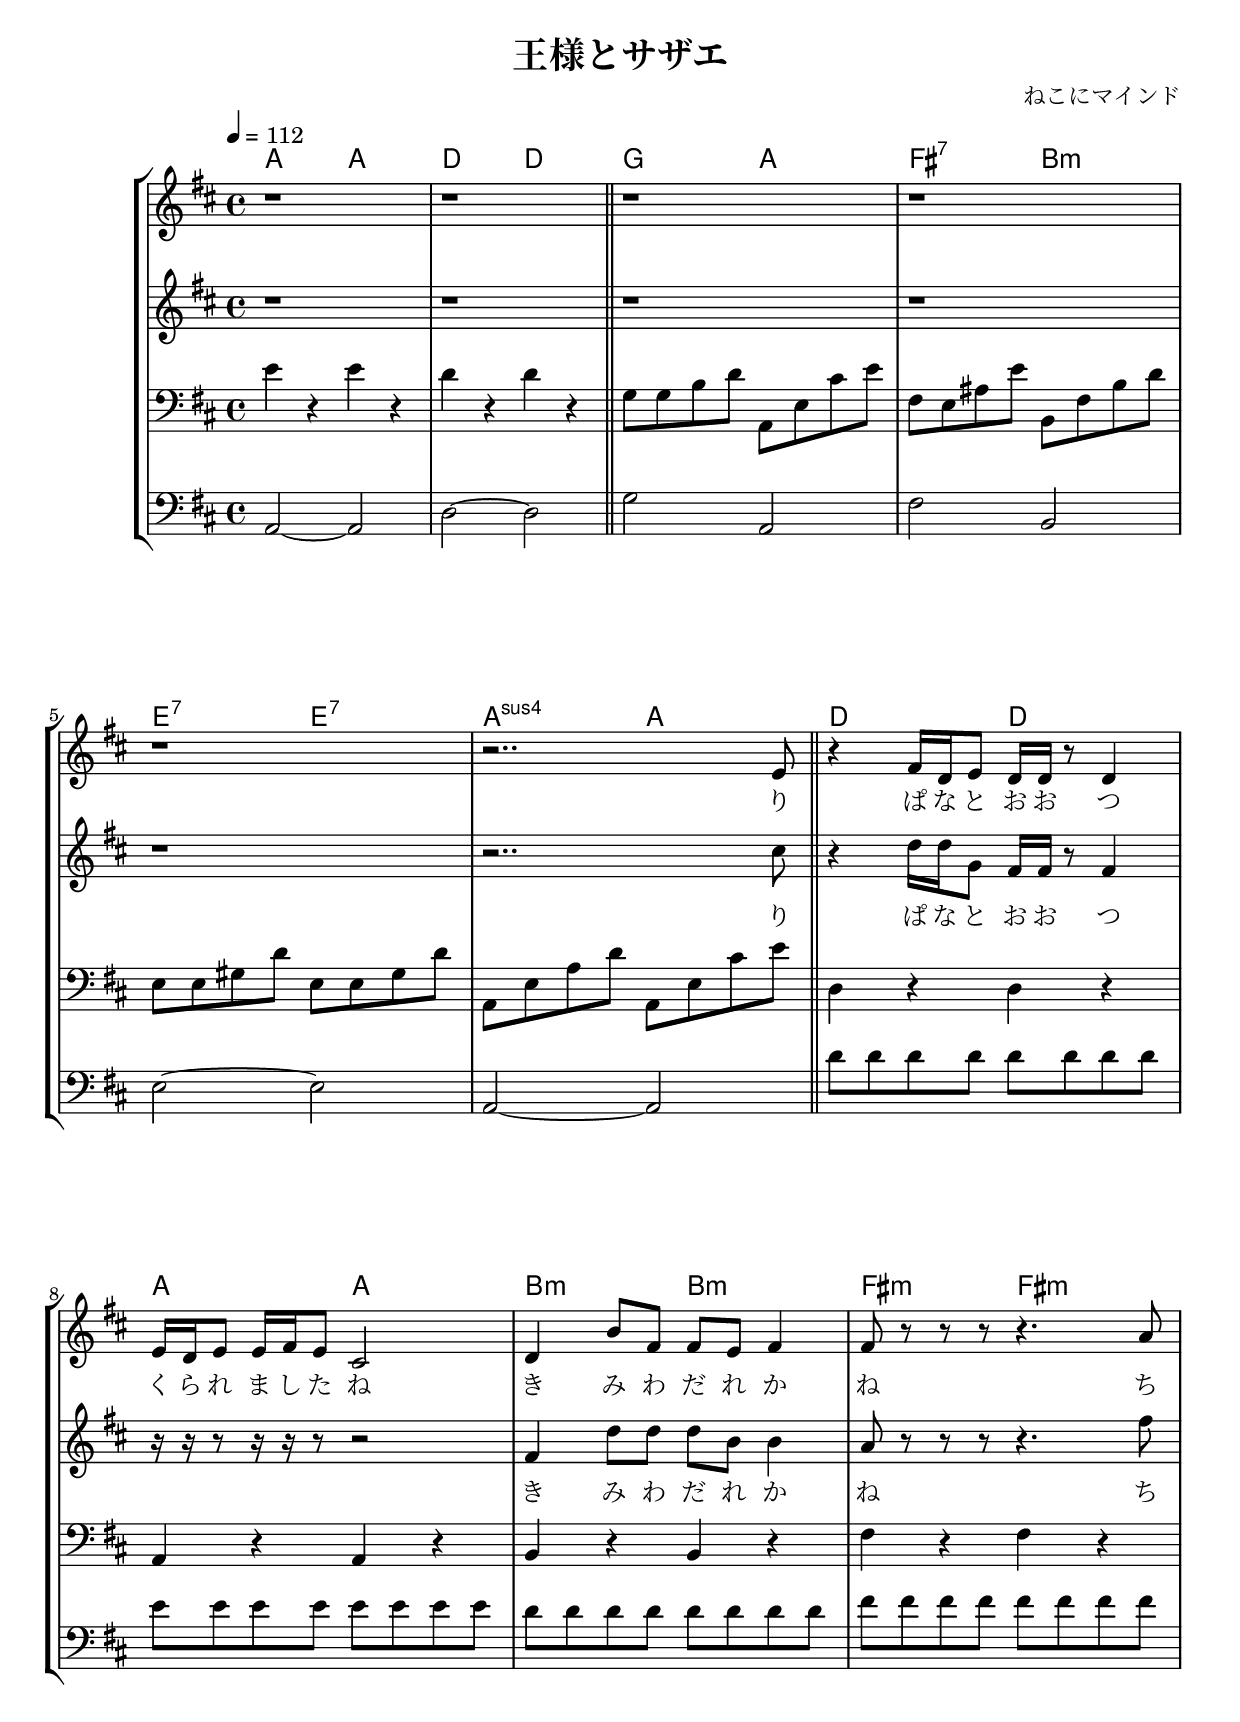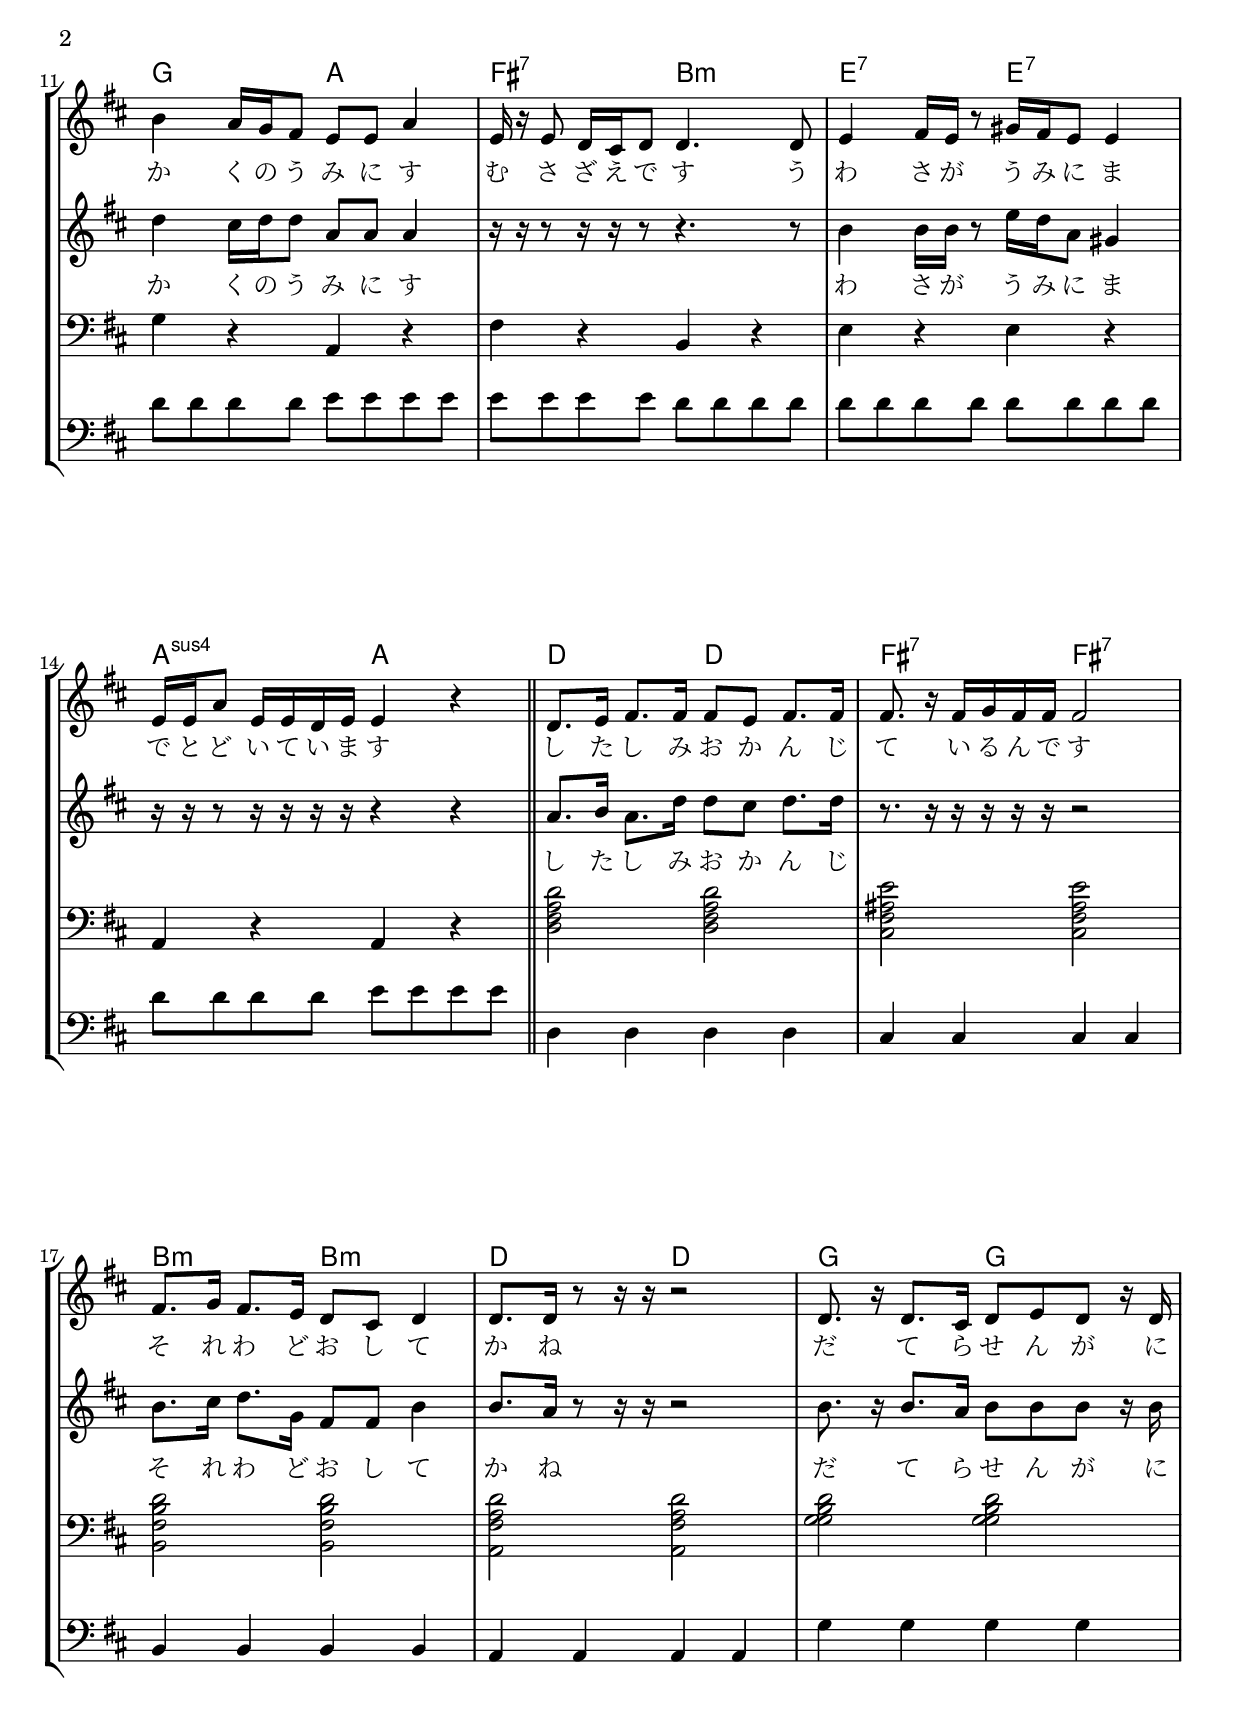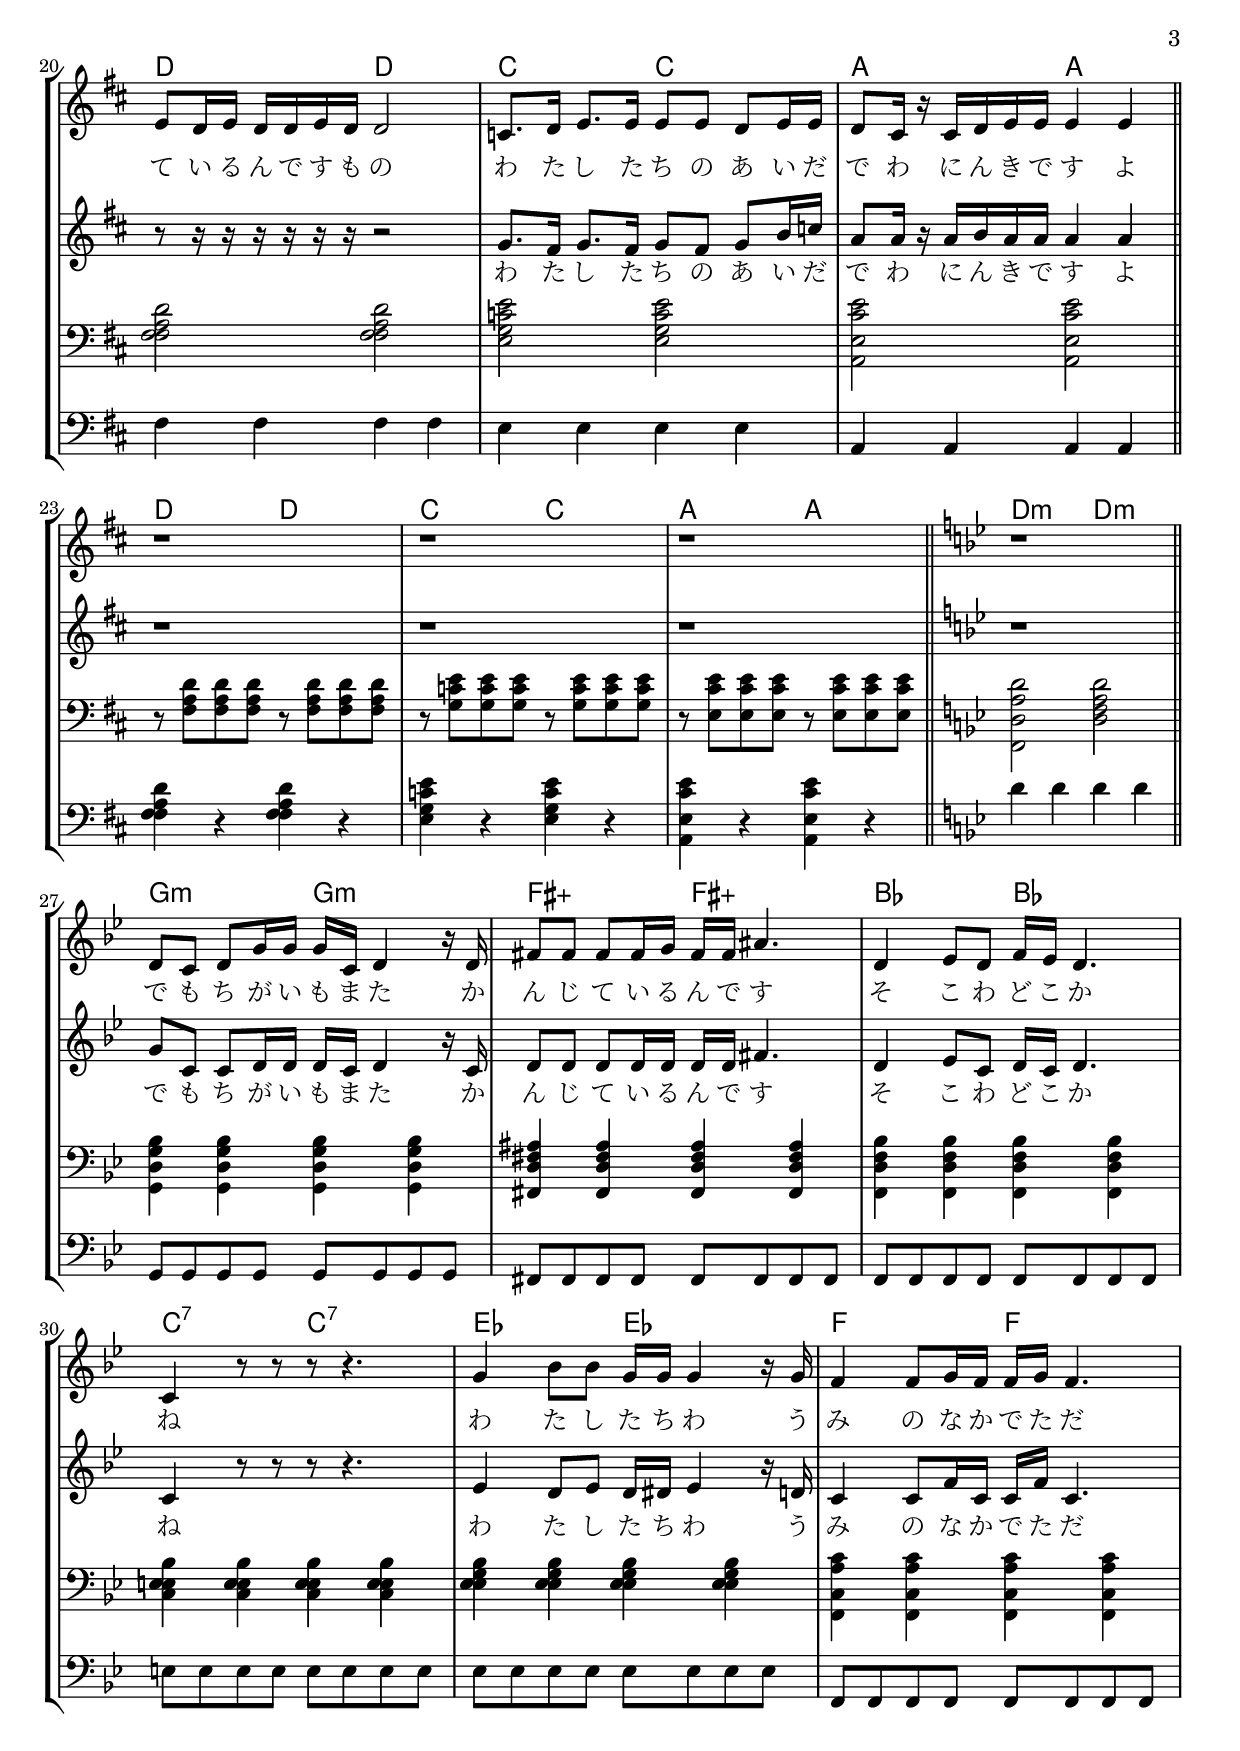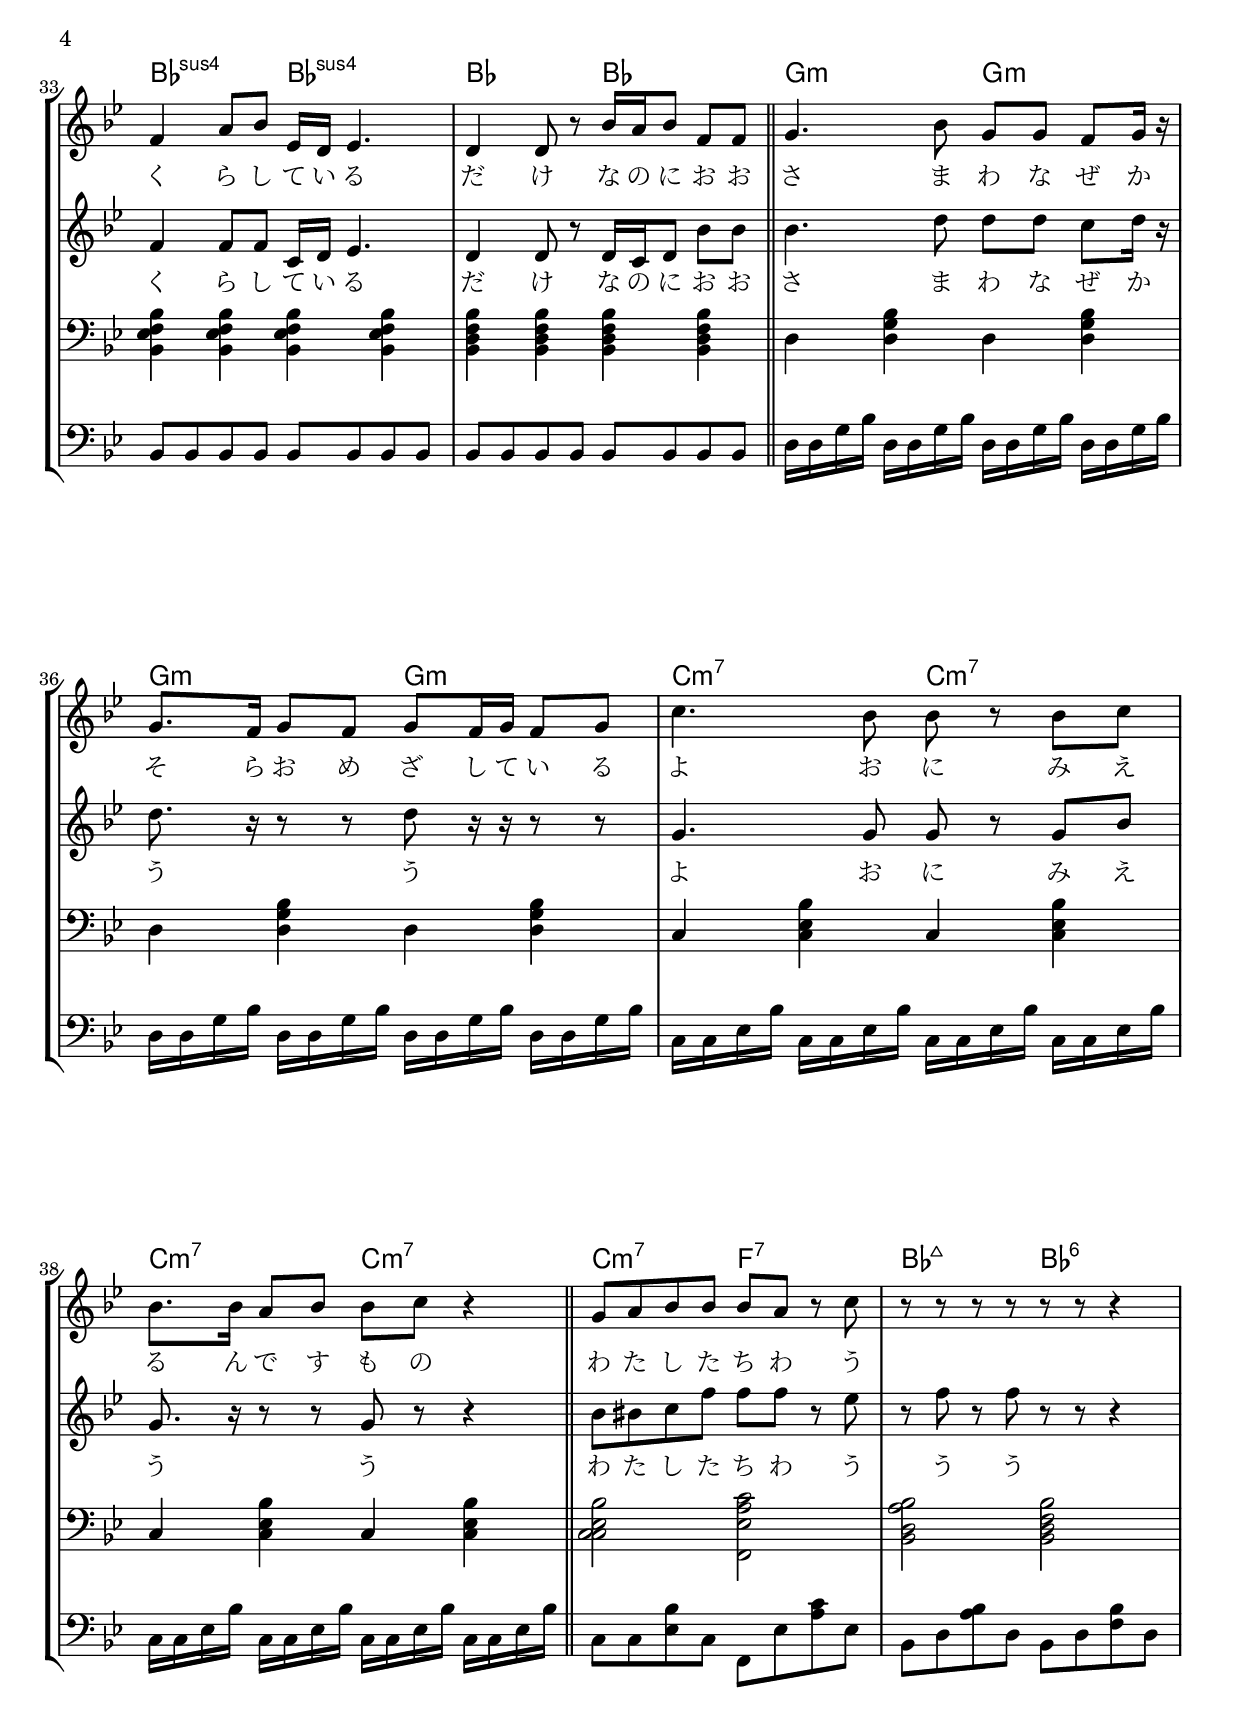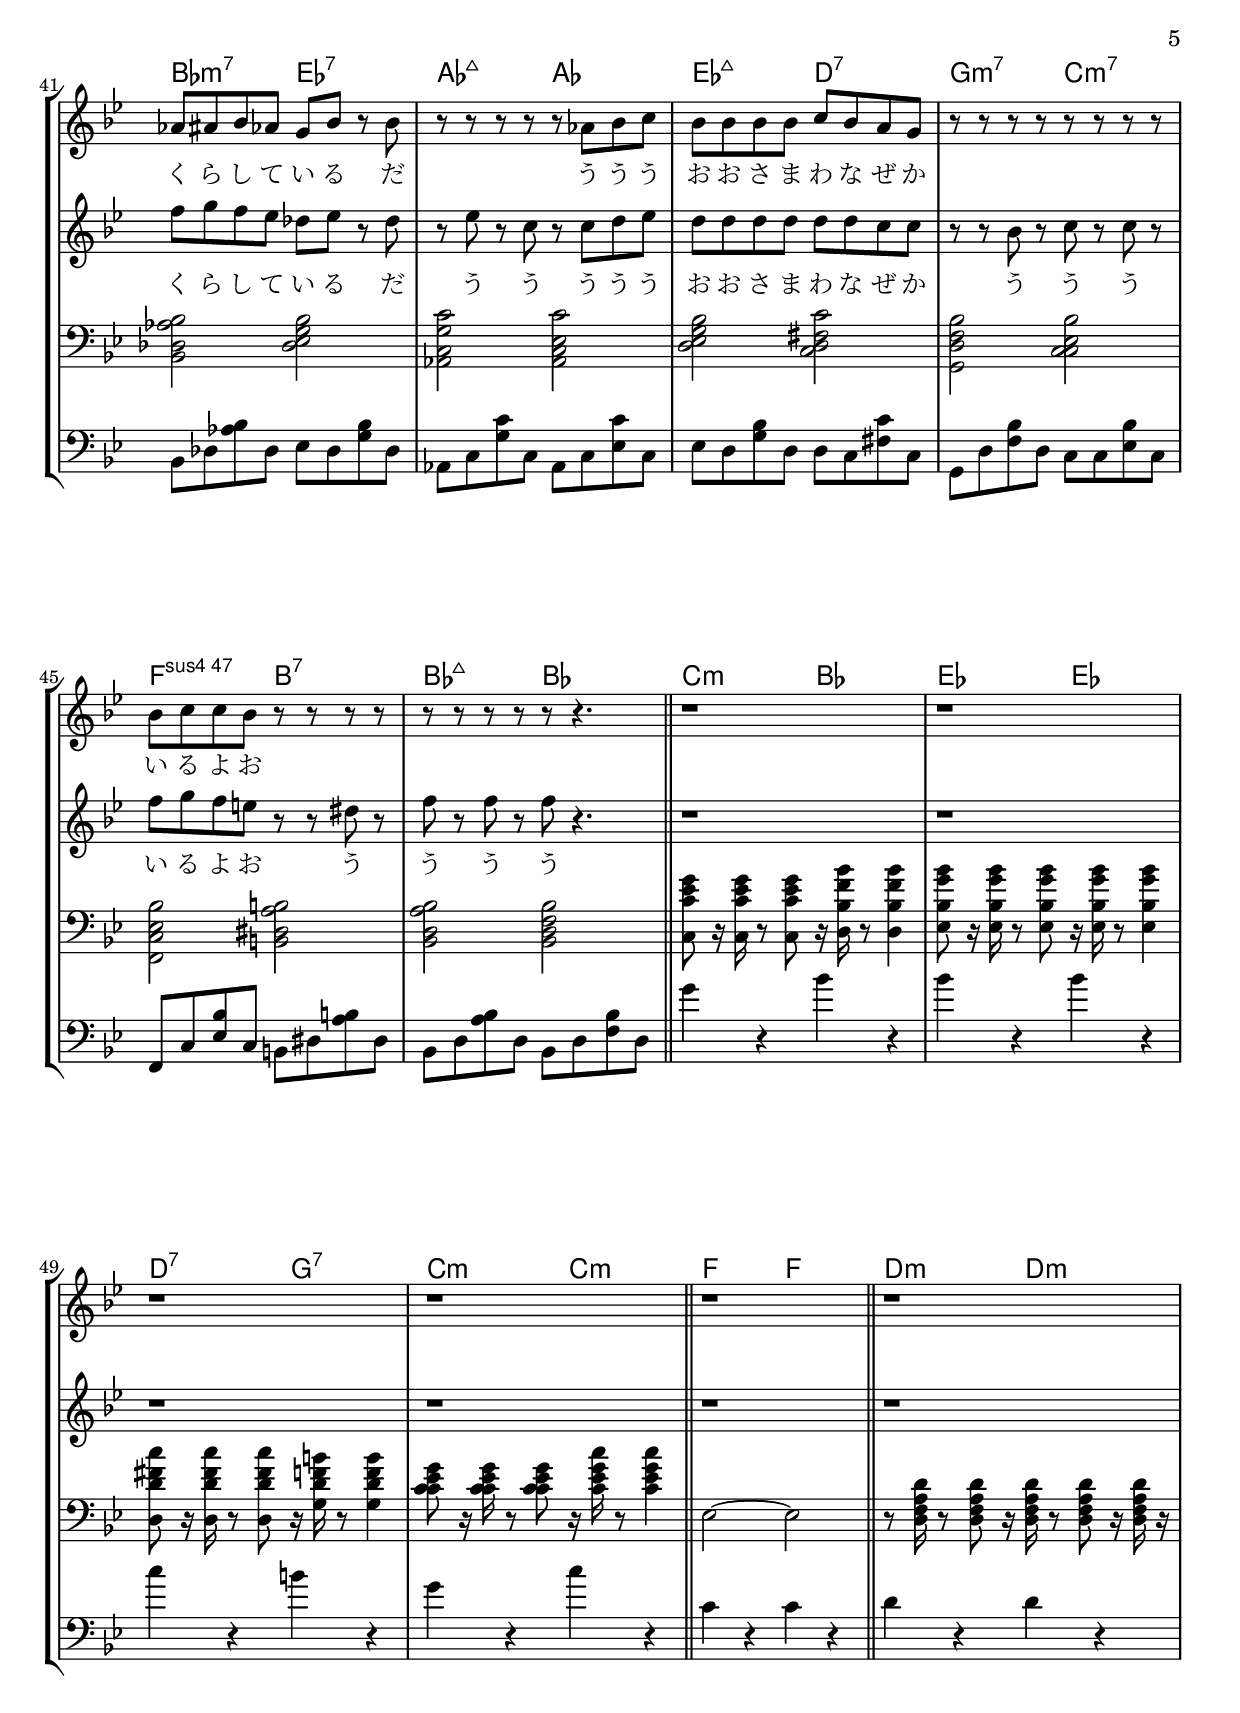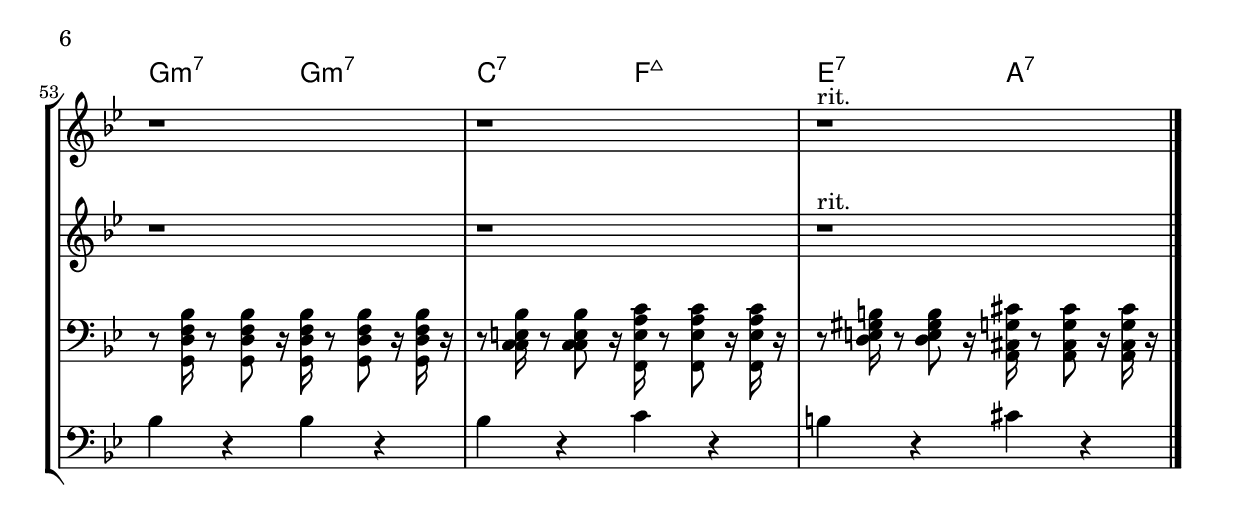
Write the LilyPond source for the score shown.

\version "2.12.1"

\header {
	title = \markup {王様とサザエ}
	composer = \markup \center-column {ねこにマインド}
}

harmony = \chordmode {
	a2 a d d 

	g a fis:7 b:m e:7 e:7 a:sus4 a 

	d d a a b:m b:m fis:m fis:m g a fis:7 b:m e:7 e:7 a:sus4 a 

	d d fis:7 fis:7 b:m b:m d d g g d d c c a a 

	d d c c a a 

	d:m d:m 

	g:m g:m fis:aug fis:aug bes bes c:7 c:7 es es f f bes:sus4 bes:sus4 bes bes 

	g:m g:m g:m g:m c:min7 c:min7 c:min7 c:min7 

	c:min7 f:7 bes:maj7 bes:6 bes:min7 es:7 as:maj7 as es:maj7 d:7 g:min7 c:min7 f:sus47 b:7 bes:maj7 bes 

	c:m bes es es d:7 g:7 c:m c:m 

	f f 

	d:m d:m g:min7 g:min7 c:7 f:maj7 e:7 a:7 
}

melody = {
	\key d \major
	\tempo 4 = 112
	r1 | r1   
	r1 | r1 | r1 | r2.. 
	\set Staff.midiInstrument = #"fss0.32"
	\set Staff.midiMinimumVolume = #0.7
	\set Staff.midiMaximumVolume = #0.9
	e'8 
	r4  fis'16  d'16  e'8  d'16  d'16  r8  d'4 
	e'16  d'16  e'8  e'16  fis'16  e'8  cis'2 
	d'4  b'8  fis'8  fis'8  e'8  fis'4 
	fis'8  r8  r8  r8  r4.  a'8 
	b'4  a'16  g'16  fis'8  e'8  e'8  a'4 
	e'16  r16  e'8  d'16  cis'16  d'8  d'4.  d'8 
	e'4  fis'16  e'16  r8  gis'16  fis'16  e'8  e'4 
	e'16  e'16  a'8  e'16  e'16  d'16  e'16  e'4  	r4 	\set Staff.midiInstrument = #"fss0.32"
	\set Staff.midiMinimumVolume = #0.7
	\set Staff.midiMaximumVolume = #0.9
	d'8.  e'16  fis'8.  fis'16  fis'8  e'8  fis'8.  fis'16 
	fis'8.  r16  fis'16  g'16  fis'16  fis'16  fis'2 
	fis'8.  g'16  fis'8.  e'16  d'8  cis'8  d'4 
	d'8.  d'16  r8  r16  r16  r2 
	d'8.  r16  d'8.  cis'16  d'8  e'8  d'8  r16  d'16 
	e'8  d'16  e'16  d'16  d'16  e'16  d'16  d'2 
	c'8.  d'16  e'8.  e'16  e'8  e'8  d'8  e'16  e'16 
	d'8  cis'16  r16  cis'16  d'16  e'16  e'16  e'4  e'4
	r1 | r1 | r1   
	\key bes \major
	r1   
	\set Staff.midiInstrument = #"fss0.32"
	\set Staff.midiMinimumVolume = #0.7
	\set Staff.midiMaximumVolume = #0.9
	d'8  c'8  d'8  g'16  g'16  g'16  c'16  d'4  r16  d'16 
	fis'8  fis'8  fis'8  fis'16  g'16  fis'16  fis'16  ais'4. 
	d'4  es'8  d'8  f'16  es'16  d'4. 
	c'4  r8  r8  r8  r4. 
	g'4  bes'8  bes'8  g'16  g'16  g'4  r16  g'16 
	f'4  f'8  g'16  f'16  f'16  g'16  f'4. 
	f'4  a'8  bes'8  es'16  d'16  es'4. 
	d'4  d'8  r8  bes'16  a'16  bes'8  	\set Staff.midiInstrument = #"fss0.32"
	\set Staff.midiMinimumVolume = #0.7
	\set Staff.midiMaximumVolume = #0.9
	f'8  f'8 
	g'4.  bes'8  g'8  g'8  f'8  g'16  r16 
	g'8.  f'16  g'8  f'8  g'8  f'16  g'16  f'8  g'8 
	c''4.  bes'8  bes'8  r8  bes'8  c''8 
	bes'8.  bes'16  a'8  bes'8  bes'8  c''8  	r4 	\set Staff.midiInstrument = #"Harpsichord"
	\set Staff.midiMinimumVolume = #0.7
	\set Staff.midiMaximumVolume = #0.9
	g'8  a'8  bes'8  bes'8  bes'8  a'8  r8  c''8 
	r8  r8  r8  r8  r8  r8  r4 
	as'8  ais'8  bes'8  as'8  g'8  bes'8  r8  bes'8 
	r8  r8  r8  r8  r8  as'8  bes'8  c''8 
	bes'8  bes'8  bes'8  bes'8  c''8  bes'8  a'8  g'8 
	r8  r8  r8  r8  r8  r8  r8  r8 
	bes'8  c''8  c''8  bes'8  r8  r8  r8  r8 
	r8  r8  r8  r8  r8  r4.
	r1 | r1 | r1 | r1   
	r1   
	r1 | r1 | r1 | r1^"rit." \bar "|."
}

words = \lyricmode {
	
	
	り  ぱ  な  と  お  お  つ  く  ら  れ  ま  し  た  ね  き  み  わ  だ  れ  か  ね  ち  か  く  の  う  み  に  す  む  さ  ざ  え  で  す  う  わ  さ  が  う  み  に  ま  で  と  ど  い  て  い  ま  す  
	し  た  し  み  お  か  ん  じ  て  い  る  ん  で  す  そ  れ  わ  ど  お  し  て  か  ね  だ  て  ら  せ  ん  が  に  て  い  る  ん  で  す  も  の  わ  た  し  た  ち  の  あ  い  だ  で  わ  に  ん  き  で  す  よ  
	
	
	で  も  ち  が  い  も  ま  た  か  ん  じ  て  い  る  ん  で  す  そ  こ  わ  ど  こ  か  ね  わ  た  し  た  ち  わ  う  み  の  な  か  で  た  だ  く  ら  し  て  い  る  だ  け  な  の  に  
	お  お  さ  ま  わ  な  ぜ  か  そ  ら  お  め  ざ  し  て  い  る  よ  お  に  み  え  る  ん  で  す  も  の  
	わ  た  し  た  ち  わ  う  く  ら  し  て  い  る  だ  う  う  う  お  お  さ  ま  わ  な  ぜ  か  い  る  よ  お  
	
	
	
}

secondmelody = {
	\key d \major
	\tempo 4 = 112
	r1 | r1   
	r1 | r1 | r1 | r2.. 
	\set Staff.midiInstrument = #"Acoustic Guitar (nylon)"
	\set Staff.midiMinimumVolume = #0.7
	\set Staff.midiMaximumVolume = #0.9
	cis''8 
	r4  d''16  d''16  g'8  fis'16  fis'16  r8  fis'4 
	r16  r16  r8  r16  r16  r8  r2 
	fis'4  d''8  d''8  d''8  b'8  b'4 
	a'8  r8  r8  r8  r4.  fis''8 
	d''4  cis''16  d''16  d''8  a'8  a'8  a'4 
	r16  r16  r8  r16  r16  r8  r4.  r8 
	b'4  b'16  b'16  r8  e''16  d''16  a'8  gis'4 
	r16  r16  r8  r16  r16  r16  r16  r4  	r4 	\set Staff.midiInstrument = #"Drawbar Organ"
	\set Staff.midiMinimumVolume = #0.7
	\set Staff.midiMaximumVolume = #0.9
	a'8.  b'16  a'8.  d''16  d''8  cis''8  d''8.  d''16 
	r8.  r16  r16  r16  r16  r16  r2 
	b'8.  cis''16  d''8.  g'16  fis'8  fis'8  b'4 
	b'8.  a'16  r8  r16  r16  r2 
	b'8.  r16  b'8.  a'16  b'8  b'8  b'8  r16  b'16 
	r8  r16  r16  r16  r16  r16  r16  r2 
	g'8.  fis'16  g'8.  fis'16  g'8  fis'8  g'8  b'16  c''16 
	a'8  a'16  r16  a'16  b'16  a'16  a'16  a'4  a'4
	r1 | r1 | r1   
	\key bes \major
	r1   
	\set Staff.midiInstrument = #"fss0.32"
	\set Staff.midiMinimumVolume = #0.7
	\set Staff.midiMaximumVolume = #0.9
	g'8  c'8  c'8  d'16  d'16  d'16  c'16  d'4  r16  c'16 
	d'8  d'8  d'8  d'16  d'16  d'16  d'16  fis'4. 
	d'4  es'8  c'8  d'16  c'16  d'4. 
	c'4  r8  r8  r8  r4. 
	es'4  d'8  es'8  d'16  dis'16  es'4  r16  d'16 
	c'4  c'8  f'16  c'16  c'16  f'16  c'4. 
	f'4  f'8  f'8  c'16  d'16  es'4. 
	d'4  d'8  r8  d'16  c'16  d'8  	\set Staff.midiInstrument = #"FX 2 (soundtrack)"
	\set Staff.midiMinimumVolume = #0.7
	\set Staff.midiMaximumVolume = #0.9
	bes'8  bes'8 
	bes'4.  d''8  d''8  d''8  c''8  d''16  r16 
	d''8.  r16  r8  r8  d''8  r16  r16  r8  r8 
	g'4.  g'8  g'8  r8  g'8  bes'8 
	g'8.  r16  r8  r8  g'8  r8  	r4 	\set Staff.midiInstrument = #"Ocarina"
	\set Staff.midiMinimumVolume = #0.7
	\set Staff.midiMaximumVolume = #0.9
	bes'8  bis'8  c''8  f''8  f''8  f''8  r8  es''8 
	r8  f''8  r8  f''8  r8  r8  r4 
	f''8  g''8  f''8  es''8  des''8  es''8  r8  des''8 
	r8  es''8  r8  c''8  r8  c''8  d''8  es''8 
	d''8  d''8  d''8  d''8  d''8  d''8  c''8  c''8 
	r8  r8  bes'8  r8  c''8  r8  c''8  r8 
	f''8  g''8  f''8  e''8  r8  r8  dis''8  r8 
	f''8  r8  f''8  r8  f''8  r4.
	r1 | r1 | r1 | r1   
	r1   
	r1 | r1 | r1 | r1^"rit." \bar "|."
}

secondwords = \lyricmode {
	
	
	り  ぱ  な  と  お  お  つ  き  み  わ  だ  れ  か  ね  ち  か  く  の  う  み  に  す  わ  さ  が  う  み  に  ま  
	し  た  し  み  お  か  ん  じ  そ  れ  わ  ど  お  し  て  か  ね  だ  て  ら  せ  ん  が  に  わ  た  し  た  ち  の  あ  い  だ  で  わ  に  ん  き  で  す  よ  
	
	
	で  も  ち  が  い  も  ま  た  か  ん  じ  て  い  る  ん  で  す  そ  こ  わ  ど  こ  か  ね  わ  た  し  た  ち  わ  う  み  の  な  か  で  た  だ  く  ら  し  て  い  る  だ  け  な  の  に  
	お  お  さ  ま  わ  な  ぜ  か  う  う  よ  お  に  み  え  う  う  
	わ  た  し  た  ち  わ  う  う  う  く  ら  し  て  い  る  だ  う  う  う  う  う  お  お  さ  ま  わ  な  ぜ  か  う  う  う  い  る  よ  お  う  う  う  う  
	
	
	
}

tempochange = {
	\tempo 4 = 112
	r1 | r1 \bar "||"
	\tempo 4 = 112
	r1 | r1 | r1 | r1 \bar "||"
	\tempo 4 = 112
	r1 | r1 | r1 | r1 | r1 | r1 | r1 | r1 \bar "||"
	\tempo 4 = 112
	r1 | r1 | r1 | r1 | r1 | r1 | r1 | r1 \bar "||"
	\tempo 4 = 112
	r1 | r1 | r1 \bar "||"
	\tempo 4 = 112
	r1 \bar "||"
	\tempo 4 = 112
	r1 | r1 | r1 | r1 | r1 | r1 | r1 | r1 \bar "||"
	\tempo 4 = 112
	r1 | r1 | r1 | r1 \bar "||"
	\tempo 4 = 112
	r1 | r1 | r1 | r1 | r1 | r1 | r1 | r1 \bar "||"
	\tempo 4 = 112
	r1 | r1 | r1 | r1 \bar "||"
	\tempo 4 = 112
	r1 \bar "||"
	\tempo 4 = 112
	r1 | r1 | r1 | \tempo 4 = 84 r2 \tempo 4 = 74 r2 \bar "|."
}

mainacc = {
	\clef bass
	\set Staff.midiInstrument = #"Tubular Bells"
	\set Staff.midiMinimumVolume = #0.3
	\set Staff.midiMaximumVolume = #0.6
	\key d \major
	\tempo 4 = 112
	e'4 r4
	e'4 r4
	d'4 r4
	d'4 r4
	\bar "||"

	\set Staff.midiInstrument = #"FX 4 (atmosphere)"
	\set Staff.midiMinimumVolume = #0.3
	\set Staff.midiMaximumVolume = #0.6
	g8 g8 b8 d'8
	a,8 e8 cis'8 e'8
	fis8 e8 ais8 e'8
	b,8 fis8 b8 d'8
	e8 e8 gis8 d'8
	e8 e8 gis8 d'8
	a,8 e8 a8 d'8
	a,8 e8 cis'8 e'8
	\bar "||"

	\set Staff.midiInstrument = #"Synthstrings 1"
	\set Staff.midiMinimumVolume = #0.3
	\set Staff.midiMaximumVolume = #0.6
	d4 r4
	d4 r4
	a,4 r4
	a,4 r4
	b,4 r4
	b,4 r4
	fis4 r4
	fis4 r4
	g4 r4
	a,4 r4
	fis4 r4
	b,4 r4
	e4 r4
	e4 r4
	a,4 r4
	a,4 r4
	\bar "||"

	\set Staff.midiInstrument = #"Synthbrass 1"
	\set Staff.midiMinimumVolume = #0.3
	\set Staff.midiMaximumVolume = #0.6
	<d fis a d'>2
	<d fis a d'>2
	<cis fis ais e'>2
	<cis fis ais e'>2
	<b, fis b d'>2
	<b, fis b d'>2
	<a, fis a d'>2
	<a, fis a d'>2
	<g g b d'>2
	<g g b d'>2
	<fis fis a d'>2
	<fis fis a d'>2
	<e g c' e'>2
	<e g c' e'>2
	<a, e cis' e'>2
	<a, e cis' e'>2
	\bar "||"

	\set Staff.midiInstrument = #"Applause"
	\set Staff.midiMinimumVolume = #0.3
	\set Staff.midiMaximumVolume = #0.6
	r8 <fis a d'>8 <fis a d'>8 <fis a d'>8
	r8 <fis a d'>8 <fis a d'>8 <fis a d'>8
	r8 <g c' e'>8 <g c' e'>8 <g c' e'>8
	r8 <g c' e'>8 <g c' e'>8 <g c' e'>8
	r8 <e cis' e'>8 <e cis' e'>8 <e cis' e'>8
	r8 <e cis' e'>8 <e cis' e'>8 <e cis' e'>8
	\bar "||"

	\set Staff.midiInstrument = #"Synthstrings 1"
	\set Staff.midiMinimumVolume = #0.3
	\set Staff.midiMaximumVolume = #0.6
	\key bes \major
	<f, d a d'>2
	<d f a d'>2
	\bar "||"

	\set Staff.midiInstrument = #"Synthstrings 1"
	\set Staff.midiMinimumVolume = #0.3
	\set Staff.midiMaximumVolume = #0.6
	<g, d g bes>4 <g, d g bes>4
	<g, d g bes>4 <g, d g bes>4
	<fis, d fis ais>4 <fis, d fis ais>4
	<fis, d fis ais>4 <fis, d fis ais>4
	<f, d f bes>4 <f, d f bes>4
	<f, d f bes>4 <f, d f bes>4
	<e c e bes>4 <e c e bes>4
	<e c e bes>4 <e c e bes>4
	<es es g bes>4 <es es g bes>4
	<es es g bes>4 <es es g bes>4
	<f, c a c'>4 <f, c a c'>4
	<f, c a c'>4 <f, c a c'>4
	<bes, es f bes>4 <bes, es f bes>4
	<bes, es f bes>4 <bes, es f bes>4
	<bes, d f bes>4 <bes, d f bes>4
	<bes, d f bes>4 <bes, d f bes>4
	\bar "||"

	\set Staff.midiInstrument = #"Electric Grand"
	\set Staff.midiMinimumVolume = #0.3
	\set Staff.midiMaximumVolume = #0.6
	d4 <d g bes>4
	d4 <d g bes>4
	d4 <d g bes>4
	d4 <d g bes>4
	c4 <c es bes>4
	c4 <c es bes>4
	c4 <c es bes>4
	c4 <c es bes>4
	\bar "||"

	\set Staff.midiInstrument = #"Synthstrings 1"
	\set Staff.midiMinimumVolume = #0.3
	\set Staff.midiMaximumVolume = #0.6
	<c c es bes>2
	<f, es a c'>2
	<bes, d a bes>2
	<bes, d f bes>2
	<bes, des as bes>2
	<es des g bes>2
	<as, c g c'>2
	<as, c es c'>2
	<es d g bes>2
	<d c fis c'>2
	<g, d f bes>2
	<c c es bes>2
	<f, c es bes>2
	<b, dis a b>2
	<bes, d a bes>2
	<bes, d f bes>2
	\bar "||"

	\set Staff.midiInstrument = #"Electric Grand"
	\set Staff.midiMinimumVolume = #0.3
	\set Staff.midiMaximumVolume = #0.6
	<c c' es' g'>8 r16 <c c' es' g'>16 r8     <c c' es' g'>8
	r16 <d bes f' bes'>16 r8     <d bes f' bes'>4
	<es bes g' bes'>8 r16 <es bes g' bes'>16 r8     <es bes g' bes'>8
	r16 <es bes g' bes'>16 r8     <es bes g' bes'>4
	<d d' fis' c''>8 r16 <d d' fis' c''>16 r8     <d d' fis' c''>8
	r16 <g d' f' b'>16 r8     <g d' f' b'>4
	<c' c' es' g'>8 r16 <c' c' es' g'>16 r8     <c' c' es' g'>8
	r16 <c' es' g' c''>16 r8     <c' es' g' c''>4
	\bar "||"

	\set Staff.midiInstrument = #"Synth Voice"
	\set Staff.midiMinimumVolume = #0.3
	\set Staff.midiMaximumVolume = #0.6
	es2
	~es2
	\bar "||"

	\set Staff.midiInstrument = #"Electric Grand"
	\set Staff.midiMinimumVolume = #0.3
	\set Staff.midiMaximumVolume = #0.6
	r8 <d f a d'>16 r8 <d f a d'>8 r16
	<d f a d'>16 r8      <d f a d'>8 r16 <d f a d'>16 r16
	r8 <g, d f bes>16 r8 <g, d f bes>8 r16
	<g, d f bes>16 r8      <g, d f bes>8 r16 <g, d f bes>16 r16
	r8 <c c e bes>16 r8 <c c e bes>8 r16
	<f, e a c'>16 r8      <f, e a c'>8 r16 <f, e a c'>16 r16
	r8 <e d gis b>16 r8 <e d gis b>8 r16
	<a, cis g cis'>16 r8      <a, cis g cis'>8 r16 <a, cis g cis'>16 r16
	\bar "|."
}

subacc = {
	\clef bass
	\set Staff.midiInstrument = #"Taiko Drum"
	\set Staff.midiMinimumVolume = #0.3
	\set Staff.midiMaximumVolume = #0.6
	\key d \major
	\tempo 4 = 112
	a,2
	~a,2
	d2
	~d2
	\bar "||"

	\set Staff.midiInstrument = #"Seashore"
	\set Staff.midiMinimumVolume = #0.3
	\set Staff.midiMaximumVolume = #0.6
	g2
	~a,2
	fis2
	~b,2
	e2
	~e2
	a,2
	~a,2
	\bar "||"

	\set Staff.midiInstrument = #"Pad 1 (new age)"
	\set Staff.midiMinimumVolume = #0.3
	\set Staff.midiMaximumVolume = #0.6
	d'8 d'8 d'8 d'8
	d'8 d'8 d'8 d'8
	e'8 e'8 e'8 e'8
	e'8 e'8 e'8 e'8
	d'8 d'8 d'8 d'8
	d'8 d'8 d'8 d'8
	fis'8 fis'8 fis'8 fis'8
	fis'8 fis'8 fis'8 fis'8
	d'8 d'8 d'8 d'8
	e'8 e'8 e'8 e'8
	e'8 e'8 e'8 e'8
	d'8 d'8 d'8 d'8
	d'8 d'8 d'8 d'8
	d'8 d'8 d'8 d'8
	d'8 d'8 d'8 d'8
	e'8 e'8 e'8 e'8
	\bar "||"

	\set Staff.midiInstrument = #"Synth Bass 1"
	\set Staff.midiMinimumVolume = #0.3
	\set Staff.midiMaximumVolume = #0.6
	d4 d4
	d4 d4
	cis4 cis4
	cis4 cis4
	b,4 b,4
	b,4 b,4
	a,4 a,4
	a,4 a,4
	g4 g4
	g4 g4
	fis4 fis4
	fis4 fis4
	e4 e4
	e4 e4
	a,4 a,4
	a,4 a,4
	\bar "||"

	\set Staff.midiInstrument = #"Applause"
	\set Staff.midiMinimumVolume = #0.3
	\set Staff.midiMaximumVolume = #0.6
	<fis fis a d'>4 r4
	<fis fis a d'>4 r4
	<e g c' e'>4 r4
	<e g c' e'>4 r4
	<a, e cis' e'>4 r4
	<a, e cis' e'>4 r4
	\bar "||"

	\set Staff.midiInstrument = #"Guitar Fret Noise"
	\set Staff.midiMinimumVolume = #0.3
	\set Staff.midiMaximumVolume = #0.6
	\key bes \major
	d'4 d'4
	d'4 d'4
	\bar "||"

	\set Staff.midiInstrument = #"Dulcimer"
	\set Staff.midiMinimumVolume = #0.3
	\set Staff.midiMaximumVolume = #0.6
	g,8 g,8 g,8 g,8
	g,8 g,8 g,8 g,8
	fis,8 fis,8 fis,8 fis,8
	fis,8 fis,8 fis,8 fis,8
	f,8 f,8 f,8 f,8
	f,8 f,8 f,8 f,8
	e8 e8 e8 e8
	e8 e8 e8 e8
	es8 es8 es8 es8
	es8 es8 es8 es8
	f,8 f,8 f,8 f,8
	f,8 f,8 f,8 f,8
	bes,8 bes,8 bes,8 bes,8
	bes,8 bes,8 bes,8 bes,8
	bes,8 bes,8 bes,8 bes,8
	bes,8 bes,8 bes,8 bes,8
	\bar "||"

	\set Staff.midiInstrument = #"Pad 3 (polysynth)"
	\set Staff.midiMinimumVolume = #0.3
	\set Staff.midiMaximumVolume = #0.6
	d16 d g bes d d g bes
	d16 d g bes d d g bes
	d16 d g bes d d g bes
	d16 d g bes d d g bes
	c16 c es bes c c es bes
	c16 c es bes c c es bes
	c16 c es bes c c es bes
	c16 c es bes c c es bes
	\bar "||"

	\set Staff.midiInstrument = #"Steel Drums"
	\set Staff.midiMinimumVolume = #0.3
	\set Staff.midiMaximumVolume = #0.6
	c8 c <es bes> c
	f,8 es <a c'> es
	bes,8 d <a bes> d
	bes,8 d <f bes> d
	bes,8 des <as bes> des
	es8 des <g bes> des
	as,8 c <g c'> c
	as,8 c <es c'> c
	es8 d <g bes> d
	d8 c <fis c'> c
	g,8 d <f bes> d
	c8 c <es bes> c
	f,8 c <es bes> c
	b,8 dis <a b> dis
	bes,8 d <a bes> d
	bes,8 d <f bes> d
	\bar "||"

	\set Staff.midiInstrument = #"Electric Grand"
	\set Staff.midiMinimumVolume = #0.3
	\set Staff.midiMaximumVolume = #0.6
	g'4 r4
	bes'4 r4
	bes'4 r4
	bes'4 r4
	c''4 r4
	b'4 r4
	g'4 r4
	c''4 r4
	\bar "||"

	\set Staff.midiInstrument = #"Electric Grand"
	\set Staff.midiMinimumVolume = #0.3
	\set Staff.midiMaximumVolume = #0.6
	c'4 r4
	c'4 r4
	\bar "||"

	\set Staff.midiInstrument = #"Pad 4 (choir)"
	\set Staff.midiMinimumVolume = #0.3
	\set Staff.midiMaximumVolume = #0.6
	d'4 r4
	d'4 r4
	bes4 r4
	bes4 r4
	bes4 r4
	c'4 r4
	b4 r4
	cis'4 r4
	\bar "|."
}

percA = {
	\drummode {
	r1 |r1 \bar "||"
	r1 |r1 |r1 |r1 \bar "||"
	cymr4 cymr4 cymr4 cymr4  |cymr4 cymr8 cymr16 cymr16 cymr4 cymr4  |cymr4 cymr4 cymr4 cymr4  |cymr4 cymr2.  |cymr4 cymr4 cymr4 cymr4  |cymr4 cymr8 cymr16 cymr16 cymr4 cymr4  |cymr4 cymr4 cymr4 cymr4  |cymr4 cymr2.  \bar "||"
	r1  |r1  |r1  |r1  |r1  |r1  |r1  |r2 r8 hho4 hho8  \bar "||"
	r8 hh4 hh4 hh4 hh8  |r8 hh4 hh4 hh8 hh16 hh16 hh16 hh16  |r8 hh4 hh4 hh4 hh8  \bar "||"
	r2 r8 hho4 hho8  \bar "||"
	r4 sn2 sn8. sn16  |r4 sn2 sn8. sn16  |r4 sn2 sn8. sn16  |r4 sn2 sn8. sn16  |r4 sn2 sn8. sn16  |r4 sn2 sn8. sn16  |r4 sn2 sn8. sn16  |r8 sn8 sn4 sn8 sn8 sn16 sn8 sn16  \bar "||"
	r8 cymr16 cymr16 cymr8 cymr16 cymr16 cymr8 cymr16 cymr16 cymr8 cymr8  |cymr8 cymr16 cymr16 cymr8 cymr16 cymr16 cymr8 cymr16 cymr16 cymr8 cymr8  |cymr8 cymr16 cymr16 cymr8 cymr16 cymr16 cymr8 cymr16 cymr16 cymr8 cymr16 cymr16  |cymr8 cymr16 cymr16 cymr8 cymr16 cymr16 cymr8 cymr16 cymr16 cymr8 cymr8  \bar "||"
	cymr4 cymr4 cymr4 cymr4  |cymr4 cymr8 cymr16 cymr16 cymr4 cymr4  |cymr4 cymr4 cymr4 cymr4  |cymr4 cymr2.  |cymr4 cymr4 cymr4 cymr4  |cymr4 cymr8 cymr16 cymr16 cymr4 cymr4  |cymr4 cymr4 cymr4 cymr4  |cymr4 cymr2.  \bar "||"
	hh8 hh8 hh8 hh8 hh8 hh8 hh8 hh8  |hh8 hh8 hh8 hh8 hh4 hh8 hh8  |hh8 hh8 hh8 hh8 hh8 hh8 hh8 hh8  |r8 hh2. r8  \bar "||"
	r2 r8 hho4 hho8  \bar "||"
	r1  |r2. hho4  |r1  |r2. hho4  \bar "|."
	}
}

percB = {
	\drummode {
	r1 |r1 \bar "||"
	r1 |r1 |r1 |r1 \bar "||"
	r2 sn2  |r2 sn2  |r2 sn2  |r8 sn8 sn2.  |r2 sn2  |r2 sn2  |r2 sn2  |r8 sn8 sn2.  \bar "||"
	r4. hhp2 hhp8  |r4. hhp2 hhp8  |r4. hhp2 hhp8  |r4. hhp2 hhp8  |r4. hhp2 hhp8  |r4. hhp2 hhp8  |r4. hhp2 hhp8  |hhp4 hhp4 hhp4 hhp4  \bar "||"
	r8 sn4 sn4 sn4 sn8  |r8 sn4 sn4 sn8 sn16 sn16 sn16 sn16  |r8 sn4 sn4 sn4 sn8  \bar "||"
	hhp4 hhp4 hhp4 hhp4  \bar "||"
	r4. r16 tommh8 tommh4. r16  |r1  |r4. r16 tommh8 tommh4. r16  |r1  |r4. r16 tommh8 tommh4. r16  |r1  |r4. r16 tommh8 tommh4. r16  |r1  \bar "||"
	r4 sn2 sn4  |r4 sn8 sn4. sn4  |r4 sn2 sn4  |r4 sn2 sn8 sn16 sn16  \bar "||"
	r2 sn2  |r2 sn2  |r2 sn2  |r8 sn8 sn2.  |r2 sn2  |r2 sn2  |r2 sn2  |r8 sn8 sn2.  \bar "||"
	r4 sn8. sn8 sn8. sn8. sn16  |r4 sn8. sn8 sn8. sn4  |r4 sn8. sn8 sn8. sn8. sn16  |r4 sn2 sn4  \bar "||"
	hhp4 hhp4 hhp4 hhp4  \bar "||"
	r16 hhp16 hhp8 hhp16 hhp8 hhp2 r16  |r16 hhp16 hhp8 hhp16 hhp8 hhp2 r16  |r16 hhp16 hhp8 hhp16 hhp8 hhp2 r16  |r16 hhp16 hhp8 hhp16 hhp8 hhp2 hhp16  \bar "|."
	}
}

percC = {
	\drummode {
	r1 |r1 \bar "||"
	r1 |r1 |r1 |r1 \bar "||"
	bd2. r8 bd8  |bd2. r8 bd8  |bd2. r8 bd8  |bd4. bd8 bd4. bd8  |bd2. r8 bd8  |bd2. r8 bd8  |bd2. r8 bd8  |bd2 r8 bd4.  \bar "||"
	hh4 hh4 hh4 hh4  |hh4 hh4 hh4 hh4  |hh4 hh4 hh4 hh4  |hh4 hh4 hh4 hh4  |hh4 hh4 hh4 hh4  |hh4 hh4 hh4 hh4  |hh4 hh4 hh4 hh4  |r4. hh2 r8  \bar "||"
	bd16 bd4. r16 bd16 bd8. bd4  |r1  |bd16 bd4. r16 bd16 bd8. bd4  \bar "||"
	r4. hh2 r8  \bar "||"
	r8 toml8 toml8 toml8 toml8 toml8 toml8 toml8  |toml8 toml8 toml8 toml8 toml8 toml8 toml8 toml8  |toml8 toml8 toml8 toml8 toml8 toml8 toml8 toml8  |toml8 toml8 toml8 toml8 toml8 toml8 toml8 toml8  |r8 toml8 toml8 toml8 toml8 toml8 toml8 toml8  |toml8 toml8 toml8 toml8 toml8 toml8 toml8 toml8  |toml8 toml8 toml8 toml8 toml8 toml8 toml8 toml8  |toml8 toml8 toml8 toml8 toml8 toml8 toml8 toml8  \bar "||"
	bd8. bd16 bd8. bd16 bd8. bd16 bd8. bd16  |bd8. bd16 bd8. bd16 bd8. bd16 bd4  |bd8. bd16 bd8. bd16 bd8. bd16 bd8. bd16  |bd8. bd16 bd8. bd16 bd8. bd16 bd8. bd16  \bar "||"
	bd2. r8 bd8  |bd2. r8 bd8  |bd2. r8 bd8  |bd4. bd8 bd4. bd8  |bd2. r8 bd8  |bd2. r8 bd8  |bd2. r8 bd8  |bd2 r8 bd4.  \bar "||"
	bd8 bd4 bd2 bd8  |bd8 bd2 bd4.  |bd8 bd4 bd2 bd8  |bd8 bd4. bd4. bd8  \bar "||"
	r4. hh2 r8  \bar "||"
	hh8. hh8. hh2 r8  |hh8. hh8. hh2 hh8  |hh8. hh8. hh2 r8  |hh8. hh8. hh4 hh4 hh8  \bar "|."
	}
}

percD = {
	\drummode {
	r1 |r1 \bar "||"
	r1 |r1 |r1 |r1 \bar "||"
	r1 |r1 |r1 |r2 r8 tommh8 tommh4  |r1 |r1 |r1 |r8. tommh8. tommh2 r8  \bar "||"
	bd2. r8 bd8  |bd8. bd8. bd2 bd8  |bd2. r8 bd8  |bd8. bd8. bd2 bd8  |bd2. r8 bd8  |bd8. bd8. bd2 bd8  |bd2. r8 bd8  |bd8. bd4. r16 bd4 bd8  \bar "||"
	r2 r16 cymc16 cymc4.  |r4 cymc16 cymc2 cymc8.  |r2 r16 cymc16 cymc4.  \bar "||"
	bd8. bd4. r16 bd4 bd8  \bar "||"
	r1  |r4. r16 tomfh8 tomfh4. r16  |r1  |r4. r16 tomfh8 tomfh4. r16  |r1  |r4. r16 tomfh8 tomfh4. r16  |r1  |r4. r16 tomfh2 r16  \bar "||"
	r1  |r2 r16 tommh4. r16  |r1  |r4. tommh2 r8  \bar "||"
	r1 |r1 |r1 |r2 r8 tommh8 tommh4  |r1 |r1 |r1 |r8. tommh8. tommh2 r8  \bar "||"
	r1  |r2 r8 hho4.  |r1  |r4. r16 hho2 r16  \bar "||"
	bd8. bd4. r16 bd4 bd8  \bar "||"
	r2 ss2  |r2 ss2  |r2 ss2  |r2 ss2  \bar "|."
	}
}

percE = {
	\drummode {
	r1 |r1 \bar "||"
	r1 |r1 |r1 |r1 \bar "||"
	r1 |r1 |r1 |r2. r8 toml8  |r1 |r1 |r1 |r2. toml8 toml8  \bar "||"
	r1 | r1 | r1 | r1 | r1 | r1 | r1 | r1 \bar "||"
	r1  |tomfh16 tomfh2. r8.  |r1  \bar "||"
	r1 \bar "||"
	bd4. r16 bd8. bd4.  |bd8. bd4. r16 bd4 bd8  |bd8. bd4 bd8. bd4.  |bd8. bd4. r16 bd4 bd8  |bd4. r16 bd8. bd4.  |bd8. bd4. r16 bd4 bd8  |bd8. bd4 bd8. bd4.  |bd4. bd8 bd4 r16 bd8.  \bar "||"
	r1  |r2. r8 toml8  |r1  |r2 r16 toml4. r16  \bar "||"
	r1 |r1 |r1 |r2. r8 toml8  |r1 |r1 |r1 |r2. toml8 toml8  \bar "||"
	r1 |r1 |r1 |cymc1  \bar "||"
	r1 \bar "||"
	bd2 r8 bd4 bd8  |bd4. bd4 bd4 bd8  |bd2 r8 bd4 bd8  |bd4. bd4 bd4.  \bar "|."
	}
}

percF = {
	\drummode {
	r1 | r1 \bar "||"
	r1 | r1 | r1 | r1 \bar "||"
	r1 |r1 |r1 |r1 |r1 |r1 |r1 |hho1  \bar "||"
	r1 | r1 | r1 | r1 | r1 | r1 | r1 | r1 \bar "||"
	r2 r8 rb4 rb8  |r1  |r2 r8 rb4 rb8  \bar "||"
	r1 \bar "||"
	cymc1  |r1 |r1 |r1 |cymc1  |r1 |r1 |r1 \bar "||"
	cymc1  |r1 |r1 |r1 \bar "||"
	r1 |r1 |r1 |r1 |r1 |r1 |r1 |hho1  \bar "||"
	r1 |r1 |r1 |r4 r16 tommh16 tommh4. tommh4  \bar "||"
	r1 \bar "||"
	r1 | r1 | r1 | r1 \bar "|."
	}
}

percG = {
	\drummode {
	r1 | r1 \bar "||"
	r1 | r1 | r1 | r1 \bar "||"
	r1 | r1 | r1 | r1 | r1 | r1 | r1 | r1 \bar "||"
	r1 | r1 | r1 | r1 | r1 | r1 | r1 | r1 \bar "||"
	r4. hc16 hc2 r16  |r4 r16 hc8. hc16 hc4. r16  |r4. hc16 hc2 r16  \bar "||"
	r1 \bar "||"
	r1 | r1 | r1 | r1 | r1 | r1 | r1 | r1 \bar "||"
	r1 | r1 | r1 | r1 \bar "||"
	r1 | r1 | r1 | r1 | r1 | r1 | r1 | r1 \bar "||"
	r1 |r1 |r1 |r4. r16 tomml4. tomml8.  \bar "||"
	r1 \bar "||"
	r1 | r1 | r1 | r1 \bar "|."
	}
}

percH = {
	\drummode {
	r1 | r1 \bar "||"
	r1 | r1 | r1 | r1 \bar "||"
	r1 | r1 | r1 | r1 | r1 | r1 | r1 | r1 \bar "||"
	r1 | r1 | r1 | r1 | r1 | r1 | r1 | r1 \bar "||"
	r8. cymr16 cymr2 r16 cymr8.  |r16 cymr4 r16 cymr4 r16 cymr8 cymr8.  |r8. cymr16 cymr2 r16 cymr8.  \bar "||"
	r1 \bar "||"
	r1 | r1 | r1 | r1 | r1 | r1 | r1 | r1 \bar "||"
	r1 | r1 | r1 | r1 \bar "||"
	r1 | r1 | r1 | r1 | r1 | r1 | r1 | r1 \bar "||"
	r1 |r1 |r1 |r2 r16 toml8 toml4 r16  \bar "||"
	r1 \bar "||"
	r1 | r1 | r1 | r1 \bar "|."
	}
}

percI = {
	\drummode {
	r1 | r1 \bar "||"
	r1 | r1 | r1 | r1 \bar "||"
	r1 | r1 | r1 | r1 | r1 | r1 | r1 | r1 \bar "||"
	r1 | r1 | r1 | r1 | r1 | r1 | r1 | r1 \bar "||"
	r1 | r1 | r1 \bar "||"
	r1 \bar "||"
	r1 | r1 | r1 | r1 | r1 | r1 | r1 | r1 \bar "||"
	r1 | r1 | r1 | r1 \bar "||"
	r1 | r1 | r1 | r1 | r1 | r1 | r1 | r1 \bar "||"
	r1 |r1 |r1 |r2 r8 tomfh4 tomfh8  \bar "||"
	r1 \bar "||"
	r1 | r1 | r1 | r1 \bar "|."
	}
}

\score {
	<<
		\new StaffGroup <<
			\new ChordNames {\harmony}
			\new Voice = "melody" {\melody}
			\new Lyrics \lyricsto "melody" \words
			\new Voice = "secondmelody" {\secondmelody}
			\new Lyrics \lyricsto "secondmelody" \secondwords
			\new Staff = "mainacc" {\mainacc}
			\new Staff = "subacc" {\subacc}
		>>
	>>
	\layout { }
}
